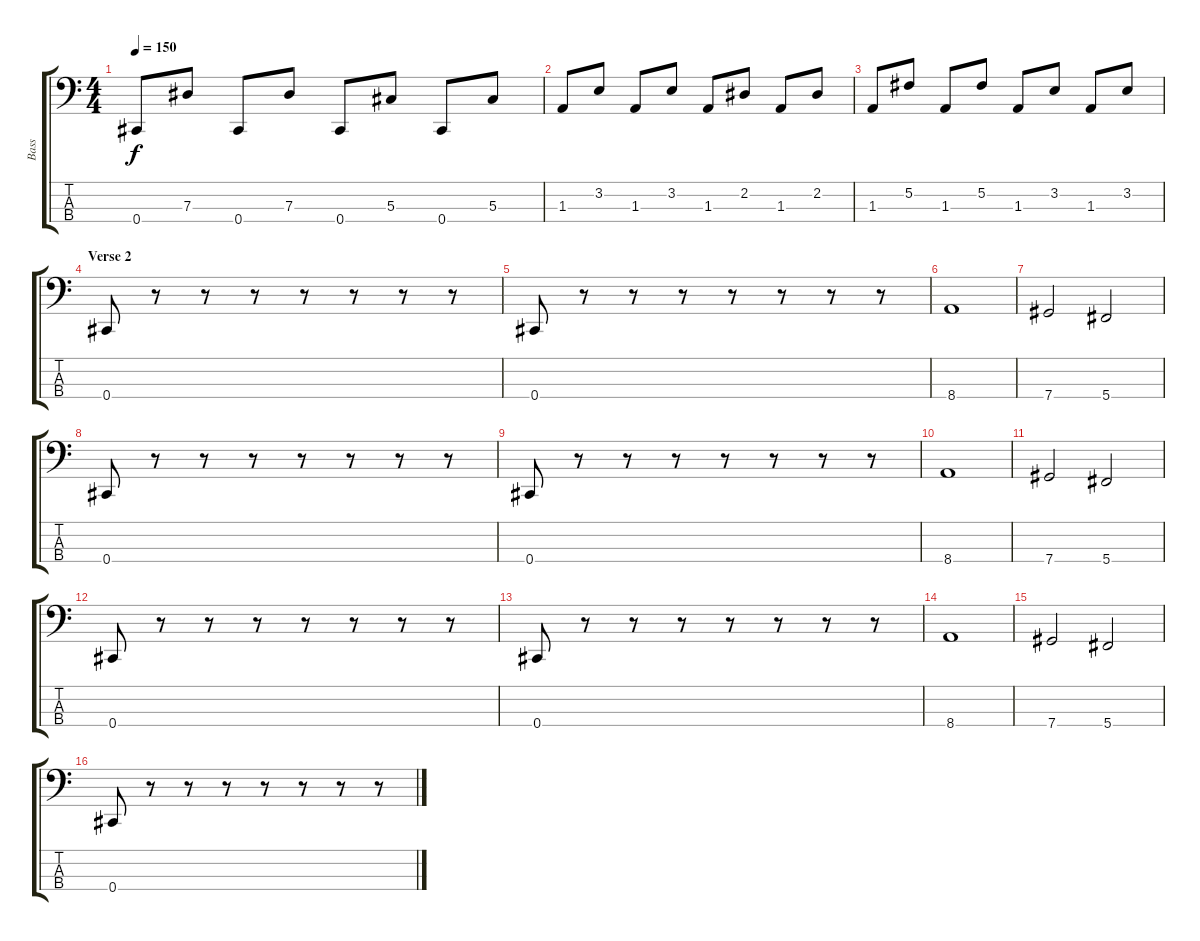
\track ("Bass" "Bass") {instrument electricbassfinger}
\staff {score tabs}
\tuning (Gb2 Db2 Ab1 Db1) {hide}
\ts (4 4)
\tempo 150
\clef f4
\ks c
0.4.8{dy f} 7.3.8 0.4.8 7.3.8 0.4.8 5.3.8 0.4.8 5.3.8 |
1.3.8 3.2.8 1.3.8 3.2.8 1.3.8 2.2.8 1.3.8 2.2.8 |
1.3.8 5.2.8 1.3.8 5.2.8 1.3.8 3.2.8 1.3.8 3.2.8 |
\section ("" "Verse 2")
0.4.8 r.8 r.8 r.8 r.8 r.8 r.8 r.8 |
0.4.8 r.8 r.8 r.8 r.8 r.8 r.8 r.8 |
8.4.1 |
7.4.2 5.4.2 |
0.4.8 r.8 r.8 r.8 r.8 r.8 r.8 r.8 |
0.4.8 r.8 r.8 r.8 r.8 r.8 r.8 r.8 |
8.4.1 |
7.4.2 5.4.2 |
0.4.8 r.8 r.8 r.8 r.8 r.8 r.8 r.8 |
0.4.8 r.8 r.8 r.8 r.8 r.8 r.8 r.8 |
8.4.1 |
7.4.2 5.4.2 |
0.4.8 r.8 r.8 r.8 r.8 r.8 r.8 r.8
